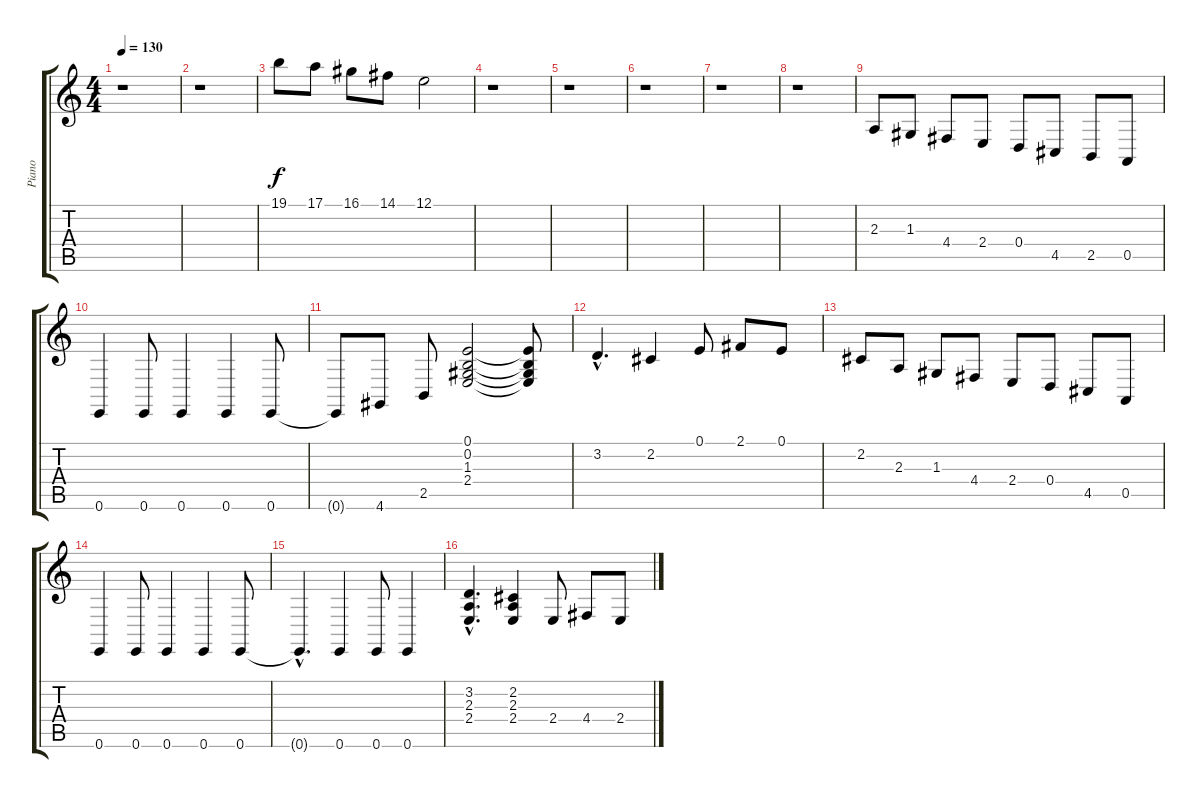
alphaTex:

\track ("Piano" "Piano") {instrument acousticgrandpiano}
\staff {score tabs}
\tuning (E4 B3 G3 D3 A2 E2) {hide}
\ts (4 4)
\tempo 130
\clef g2
\ks c
r.1{dy f} |
r.1 |
19.1.8 17.1.8 16.1.8 14.1.8 12.1.2 |
r.1 |
r.1 |
r.1 |
r.1 |
r.1 |
2.3.8 1.3.8 4.4.8 2.4.8 0.4.8 4.5.8 2.5.8 0.5.8 |
0.6.4 0.6.8 0.6.4 0.6.4 0.6.8 |
0.6{t}.8 4.6.8 2.5.8 (0.1 0.2 1.3 2.4).2 (0.1{t} 0.2{t} 1.3{t} 2.4{t}).8 |
3.2{hac}.4{d} 2.2.4 0.1.8 2.1.8 0.1.8 |
2.2.8 2.3.8 1.3.8 4.4.8 2.4.8 0.4.8 4.5.8 0.5.8 |
0.6.4 0.6.8 0.6.4 0.6.4 0.6.8 |
0.6{hac t}.4{d} 0.6.4 0.6.8 0.6.4 |
(3.2{hac} 2.3{hac} 2.4{hac}).4{d} (2.2 2.3 2.4).4 2.4.8 4.4.8 2.4.8
